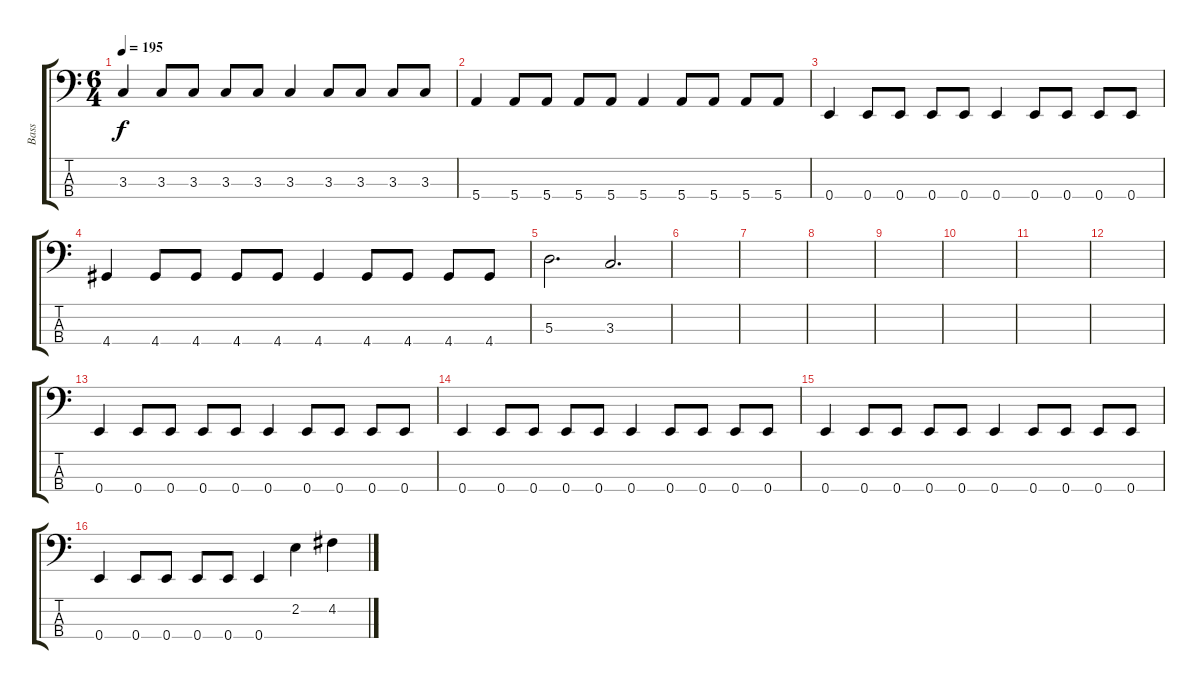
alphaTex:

\track ("Bass" "Bass") {instrument electricbassfinger}
\staff {score tabs}
\tuning (G2 D2 A1 E1) {hide}
\ts (6 4)
\tempo 195
\clef f4
\ks c
3.3.4{dy f} 3.3.8 3.3.8 3.3.8 3.3.8 3.3.4 3.3.8 3.3.8 3.3.8 3.3.8 |
5.4.4 5.4.8 5.4.8 5.4.8 5.4.8 5.4.4 5.4.8 5.4.8 5.4.8 5.4.8 |
0.4.4 0.4.8 0.4.8 0.4.8 0.4.8 0.4.4 0.4.8 0.4.8 0.4.8 0.4.8 |
4.4.4 4.4.8 4.4.8 4.4.8 4.4.8 4.4.4 4.4.8 4.4.8 4.4.8 4.4.8 |
5.3.2{d} 3.3.2{d} |
|
|
|
|
|
|
|
0.4.4 0.4.8 0.4.8 0.4.8 0.4.8 0.4.4 0.4.8 0.4.8 0.4.8 0.4.8 |
0.4.4 0.4.8 0.4.8 0.4.8 0.4.8 0.4.4 0.4.8 0.4.8 0.4.8 0.4.8 |
0.4.4 0.4.8 0.4.8 0.4.8 0.4.8 0.4.4 0.4.8 0.4.8 0.4.8 0.4.8 |
0.4.4 0.4.8 0.4.8 0.4.8 0.4.8 0.4.4 2.2.4 4.2.4
